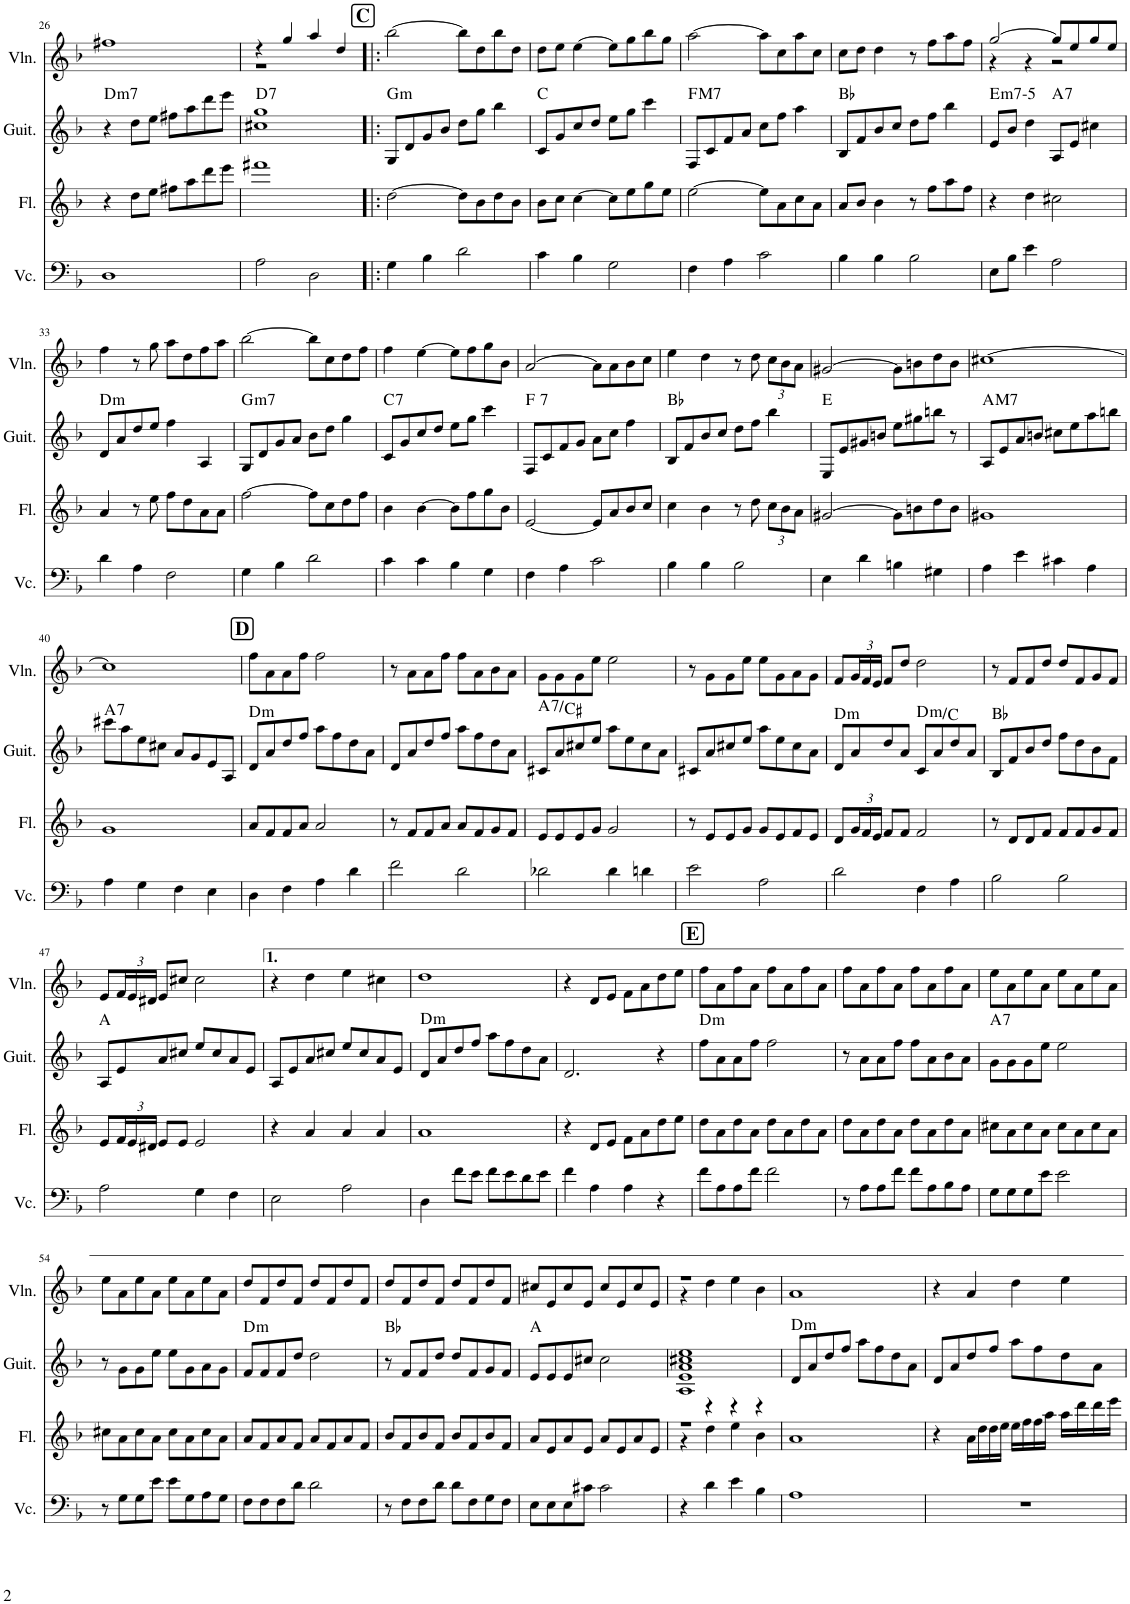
**kern	**kern	**kern	**harte	**kern
*part4	*part3	*part2	*part2	*part1
*staff4	*staff3	*staff2	*	*staff1
*I"チェロ	*I"フルート	*I"クラシックギター	*	*I"ヴァイオリン
!!LO:PB:g=z
*clefF4	*clefG2	*clefG2	*	*clefG2
*k[b-]	*k[b-]	*k[b-]	*	*k[b-]
*M4/4	*M4/4	*M4/4	*	*M4/4
=26	=26	=26	=26	=26
!	!	!	!LO:H:kt=m7	!
1D	4r	4r	D:min7	1ff#X
.	8dd\L	8dd\L	.	.
.	8ee\J	8ee\J	.	.
.	8ff#X\L	8ff#X\L	.	.
.	8aa\	8aa\	.	.
.	8ddd\	8ddd\	.	.
.	8eee\J	8eee\J	.	.
=27	=27	=27	=27	=27
*	*	*	*	*^
!	!	!	!LO:H:kt=7	!	!
2A\	1fff#X	1cc#X 1gg	D:7	4r	1r
.	.	.	.	4gg/	.
2D\	.	.	.	4aa/	.
.	.	.	.	4dd/	.
*	*	*	*	*v	*v
!!LO:REH:place=s1:a:B:cj:fs=14:t=C
=28!|:	=28!|:	=28!|:	=28!|:	=28!|:
!	!	!	!LO:H:kt=m	!
4G\	[2dd\	8G/L	G:min	[2bb-\
.	.	8d/	.	.
4B-\	.	8g/	.	.
.	.	8b-/J	.	.
2d\	8dd\L]	8dd\L	.	8bb-\L]
.	8b-\	8gg\J	.	8dd\
.	8dd\	4bb-\	.	8bb-\
.	8b-\J	.	.	8dd\J
=29	=29	=29	=29	=29
4c\	8b-\L	8c/L	C:maj	8dd\L
.	8cc\J	8g/	.	8ee\J
4B-\	[4cc\	8cc/	.	[4ee\
.	.	8dd/J	.	.
2G\	8cc\L]	8ee\L	.	8ee\L]
.	8ee\	8gg\J	.	8gg\
.	8gg\	4ccc\	.	8bb-\
.	8ee\J	.	.	8gg\J
=30	=30	=30	=30	=30
!	!	!	!LO:H:kt=M7	!
4F\	[2ee\	8F/L	F:maj7	[2aa\
.	.	8c/	.	.
4A\	.	8f/	.	.
.	.	8a/J	.	.
2c\	8ee\L]	8cc\L	.	8aa\L]
.	8a\	8ff\J	.	8cc\
.	8cc\	4aa\	.	8aa\
.	8a\J	.	.	8cc\J
=31	=31	=31	=31	=31
4B-\	8a/L	8B-/L	Bb:maj	8cc\L
.	8b-/J	8f/	.	8dd\J
4B-\	4b-\	8b-/	.	4dd\
.	.	8cc/J	.	.
2B-\	8r	8dd\L	.	8r
.	8ff\L	8ff\J	.	8ff\L
.	8aa\	4bb-\	.	8aa\
.	8ff\J	.	.	8ff\J
=32	=32	=32	=32	=32
*	*	*	*	*^
!	!	!	!LO:H:kt=m7-5	!	!
8E\L	4r	8e/L	E:hdim7	[2gg/	4r
8B-\J	.	8b-/J	.	.	.
4e\	4dd\	4dd\	.	.	4r
!	!	!	!LO:H:kt=7	!	!
2A\	2cc#X\	8A/L	A:7	8gg/L]	2r
.	.	8e/J	.	8ee/	.
.	.	4cc#X\	.	8gg/	.
.	.	.	.	8ee/J	.
*	*	*	*	*v	*v
!!LO:LB:g=z
=33	=33	=33	=33	=33
!	!	!	!LO:H:kt=m	!
4d\	4a/	8d/L	D:min	4ff\
.	.	8a/	.	.
4A\	8r	8dd/	.	8r
.	8ee\	8ee/J	.	8gg\
2F\	8ff\L	4ff\	.	8aa\L
.	8dd\	.	.	8dd\
.	8a\	4A/	.	8ff\
.	8a\J	.	.	8aa\J
=34	=34	=34	=34	=34
!	!	!	!LO:H:kt=m7	!
4G\	[2ff\	8G/L	G:min7	[2bb-\
.	.	8d/	.	.
4B-\	.	8g/	.	.
.	.	8a/J	.	.
2d\	8ff\L]	8b-\L	.	8bb-\L]
.	8cc\	8dd\J	.	8cc\
.	8dd\	4gg\	.	8dd\
.	8ff\J	.	.	8ff\J
=35	=35	=35	=35	=35
!	!	!	!LO:H:kt=7	!
4c\	4b-\	8c/L	C:7	4ff\
.	.	8g/	.	.
4c\	[4b-\	8cc/	.	[4ee\
.	.	8dd/J	.	.
4B-\	8b-\L]	8ee\L	.	8ee\L]
.	8ff\	8gg\J	.	8ff\
4G\	8gg\	4ccc\	.	8gg\
.	8b-\J	.	.	8b-\J
=36	=36	=36	=36	=36
!	!	!	!LO:H:kt=7	!
4F\	[2e/	8F/L	F:7	[2a/
.	.	8c/	.	.
4A\	.	8f/	.	.
.	.	8g/J	.	.
2c\	8e/L]	8a\L	.	8a\L]
.	8a/	8cc\J	.	8a\
.	8b-/	4ff\	.	8b-\
.	8cc/J	.	.	8cc\J
=37	=37	=37	=37	=37
4B-\	4cc\	8B-/L	Bb:maj	4ee\
.	.	8f/	.	.
4B-\	4b-\	8b-/	.	4dd\
.	.	8cc/J	.	.
2B-\	8r	8dd\L	.	8r
.	8dd\	8ff\J	.	8dd\
*	*Xbrackettup	*	*	*Xbrackettup
.	12cc\L	4bb-\	.	12cc\L
.	12b-\	.	.	12b-\
.	12a\J	.	.	12a\J
=38	=38	=38	=38	=38
4E\	[2g#X/	8E/L	E:maj	[2g#X/
.	.	8e/	.	.
4d\	.	8g#X/	.	.
.	.	8bn/J	.	.
4Bn\	8g#\L]	8ee\L	.	8g#\L]
.	8bn\	8gg#X\	.	8bn\
4G#X\	8dd\	8bbn\J	.	8dd\
.	8b\J	8r	.	8b\J
=39	=39	=39	=39	=39
!	!	!	!LO:H:kt=M7	!
4A\	1g#X	8A/L	A:maj7	[1cc#X
.	.	8e/	.	.
4e\	.	8a/	.	.
.	.	8bn/J	.	.
4c#X\	.	8cc#X\L	.	.
.	.	8ee\	.	.
4A\	.	8aa\	.	.
.	.	8bbn\J	.	.
!!LO:LB:g=z
=40	=40	=40	=40	=40
!	!	!	!LO:H:kt=7	!
4A\	1g	8ccc#X\L	A:7	1cc#]
.	.	8aa\	.	.
4G\	.	8ee\	.	.
.	.	8cc#X\J	.	.
4F\	.	8a/L	.	.
.	.	8g/	.	.
4E\	.	8e/	.	.
.	.	8A/J	.	.
!!LO:REH:place=s1:a:B:cj:fs=14:t=D
=41	=41	=41	=41	=41
!	!	!	!LO:H:kt=m	!
4D\	8a/L	8d/L	D:min	8ff\L
.	8f/	8a/	.	8a\
4F\	8f/	8dd/	.	8a\
.	8a/J	8ff/J	.	8ff\J
4A\	2a/	8aa\L	.	2ff\
.	.	8ff\	.	.
4d\	.	8dd\	.	.
.	.	8a\J	.	.
=42	=42	=42	=42	=42
2f\	8r	8d/L	.	8r
.	8f/L	8a/	.	8a\L
.	8f/	8dd/	.	8a\
.	8a/J	8ff/J	.	8ff\J
2d\	8a/L	8aa\L	.	8ff\L
.	8f/	8ff\	.	8a\
.	8g/	8dd\	.	8b-\
.	8f/J	8a\J	.	8a\J
=43	=43	=43	=43	=43
!	!	!	!LO:H:kt=7	!
2d-X\	8e/L	8c#X/L	A:7/3	8g\L
.	8e/	8a/	.	8g\
.	8e/	8cc#X/	.	8g\
.	8g/J	8ee/J	.	8ee\J
4d-\	2g/	8aa\L	.	2ee\
.	.	8ee\	.	.
4dn\	.	8cc#\	.	.
.	.	8a\J	.	.
=44	=44	=44	=44	=44
2e\	8r	8c#X/L	.	8r
.	8e/L	8a/	.	8g\L
.	8e/	8cc#X/	.	8g\
.	8g/J	8ee/J	.	8ee\J
2A\	8g/L	8aa\L	.	8ee\L
.	8e/	8ee\	.	8g\
.	8f/	8cc#\	.	8a\
.	8e/J	8a\J	.	8g\J
=45	=45	=45	=45	=45
!	!	!	!LO:H:kt=m	!
2d\	8d/L	8d/L	D:min	8f/L
.	24g/L	8a/	.	24g/L
.	24f/	.	.	24f/
.	24e/JJ	.	.	24e/JJ
.	8f/L	8dd/	.	8f/L
.	8f/J	8a/J	.	8dd/J
!	!	!	!LO:H:kt=m	!
4F\	2f/	8c/L	D:min/b7	2dd\
.	.	8a/	.	.
4A\	.	8dd/	.	.
.	.	8a/J	.	.
=46	=46	=46	=46	=46
2B-\	8r	8B-/L	Bb:maj	8r
.	8d/L	8f/	.	8f/L
.	8d/	8b-/	.	8f/
.	8f/J	8dd/J	.	8dd/J
2B-\	8f/L	8ff\L	.	8dd/L
.	8f/	8dd\	.	8f/
.	8g/	8b-\	.	8g/
.	8f/J	8f\J	.	8f/J
!!LO:LB:g=z
=47	=47	=47	=47	=47
2A\	8e/L	8A/L	A:maj	8e/L
.	24f/L	8e/	.	24f/L
.	24e/	.	.	24e/
.	24d#X/JJ	.	.	24d#X/JJ
.	8e/L	8a/	.	8e/L
.	8e/J	8cc#X/J	.	8cc#X/J
4G\	2e/	8ee/L	.	2cc#\
.	.	8cc#/	.	.
4F\	.	8a/	.	.
.	.	8e/J	.	.
=48	=48	=48	=48	=48
2E\	4r	8A/L	.	4r
.	.	8e/	.	.
.	4a/	8a/	.	4dd\
.	.	8cc#X/J	.	.
2A\	4a/	8ee/L	.	4ee\
.	.	8cc#/	.	.
.	4a/	8a/	.	4cc#X\
.	.	8e/J	.	.
=49	=49	=49	=49	=49
!	!	!	!LO:H:kt=m	!
4D\	1a	8d/L	D:min	1dd
.	.	8a/	.	.
8f\L	.	8dd/	.	.
8e\J	.	8ff/J	.	.
8f\L	.	8aa\L	.	.
8e\	.	8ff\	.	.
8d\	.	8dd\	.	.
8e\J	.	8a\J	.	.
=50	=50	=50	=50	=50
4f\	4r	2.d/	.	4r
4A\	8d/L	.	.	8d/L
.	8e/J	.	.	8e/J
4A\	8f\L	.	.	8f\L
.	8a\	.	.	8a\
4r	8dd\	4r	.	8dd\
.	8ee\J	.	.	8ee\J
!!LO:REH:place=s1:a:B:cj:fs=14:t=E
=51	=51	=51	=51	=51
!	!	!	!LO:H:kt=m	!
8f\L	8dd\L	8ff\L	D:min	8ff\L
8A\	8a\	8a\	.	8a\
8A\	8dd\	8a\	.	8ff\
8f\J	8a\J	8ff\J	.	8a\J
2f\	8dd\L	2ff\	.	8ff\L
.	8a\	.	.	8a\
.	8dd\	.	.	8ff\
.	8a\J	.	.	8a\J
=52	=52	=52	=52	=52
8r	8dd\L	8r	.	8ff\L
8A\L	8a\	8a\L	.	8a\
8A\	8dd\	8a\	.	8ff\
8f\J	8a\J	8ff\J	.	8a\J
8f\L	8dd\L	8ff\L	.	8ff\L
8A\	8a\	8a\	.	8a\
8B-\	8dd\	8b-\	.	8ff\
8A\J	8a\J	8a\J	.	8a\J
=53	=53	=53	=53	=53
!	!	!	!LO:H:kt=7	!
8G\L	8cc#X\L	8g\L	A:7	8ee\L
8G\	8a\	8g\	.	8a\
8G\	8cc#\	8g\	.	8ee\
8e\J	8a\J	8ee\J	.	8a\J
2e\	8cc#\L	2ee\	.	8ee\L
.	8a\	.	.	8a\
.	8cc#\	.	.	8ee\
.	8a\J	.	.	8a\J
!!LO:LB:g=z
=54	=54	=54	=54	=54
8r	8cc#X\L	8r	.	8ee\L
8G\L	8a\	8g\L	.	8a\
8G\	8cc#\	8g\	.	8ee\
8e\J	8a\J	8ee\J	.	8a\J
8e\L	8cc#\L	8ee\L	.	8ee\L
8G\	8a\	8g\	.	8a\
8A\	8cc#\	8a\	.	8ee\
8G\J	8a\J	8g\J	.	8a\J
=55	=55	=55	=55	=55
!	!	!	!LO:H:kt=m	!
8F\L	8a/L	8f/L	D:min	8dd/L
8F\	8f/	8f/	.	8f/
8F\	8a/	8f/	.	8dd/
8d\J	8f/J	8dd/J	.	8f/J
2d\	8a/L	2dd\	.	8dd/L
.	8f/	.	.	8f/
.	8a/	.	.	8dd/
.	8f/J	.	.	8f/J
=56	=56	=56	=56	=56
8r	8b-/L	8r	Bb:maj	8dd/L
8F\L	8f/	8f/L	.	8f/
8F\	8b-/	8f/	.	8dd/
8d\J	8f/J	8dd/J	.	8f/J
8d\L	8b-/L	8dd/L	.	8dd/L
8F\	8f/	8f/	.	8f/
8G\	8b-/	8g/	.	8dd/
8F\J	8f/J	8f/J	.	8f/J
=57	=57	=57	=57	=57
8E\L	8a/L	8e/L	A:maj	8cc#X/L
8E\	8e/	8e/	.	8e/
8E\	8a/	8e/	.	8cc#/
8c#X\J	8e/J	8cc#X/J	.	8e/J
2c#\	8a/L	2cc#\	.	8cc#/L
.	8e/	.	.	8e/
.	8a/	.	.	8cc#/
.	8e/J	.	.	8e/J
=58	=58	=58	=58	=58
*	*^	*^	*	*^
4r	1r	4r	1A 1e 1a 1cc#X 1ee	4ryy	.	1r	4r
4d\	.	4dd\	.	4r	.	.	4dd\
4e\	.	4ee\	.	4r	.	.	4ee\
4B-\	.	4b-\	.	4r	.	.	4b-\
=59	=59	=59	=59	=59	=59	=59	=59
!	!	!	!	!	!LO:H:kt=m	!	!
*	*v	*v	*	*	*	*v	*v
*	*	*v	*v	*	*
1A	1a	8d/L	D:min	1a
.	.	8a/	.	.
.	.	8dd/	.	.
.	.	8ff/J	.	.
.	.	8aa\L	.	.
.	.	8ff\	.	.
.	.	8dd\	.	.
.	.	8a\J	.	.
=60	=60	=60	=60	=60
1r	4r	8d/L	.	4r
.	.	8a/	.	.
.	16a\LL	8dd/	.	4a/
.	16dd\	.	.	.
.	16dd\	8ff/J	.	.
.	16ee\JJ	.	.	.
.	16ee\LL	8aa\L	.	4dd\
.	16ff\	.	.	.
.	16ff\	8ff\	.	.
.	16aa\JJ	.	.	.
.	16aa\LL	8dd\	.	4ee\
.	16ddd\	.	.	.
.	16ddd\	8a\J	.	.
.	16eee\JJ	.	.	.
=	=	=	=	=
*-	*-	*-	*-	*-
